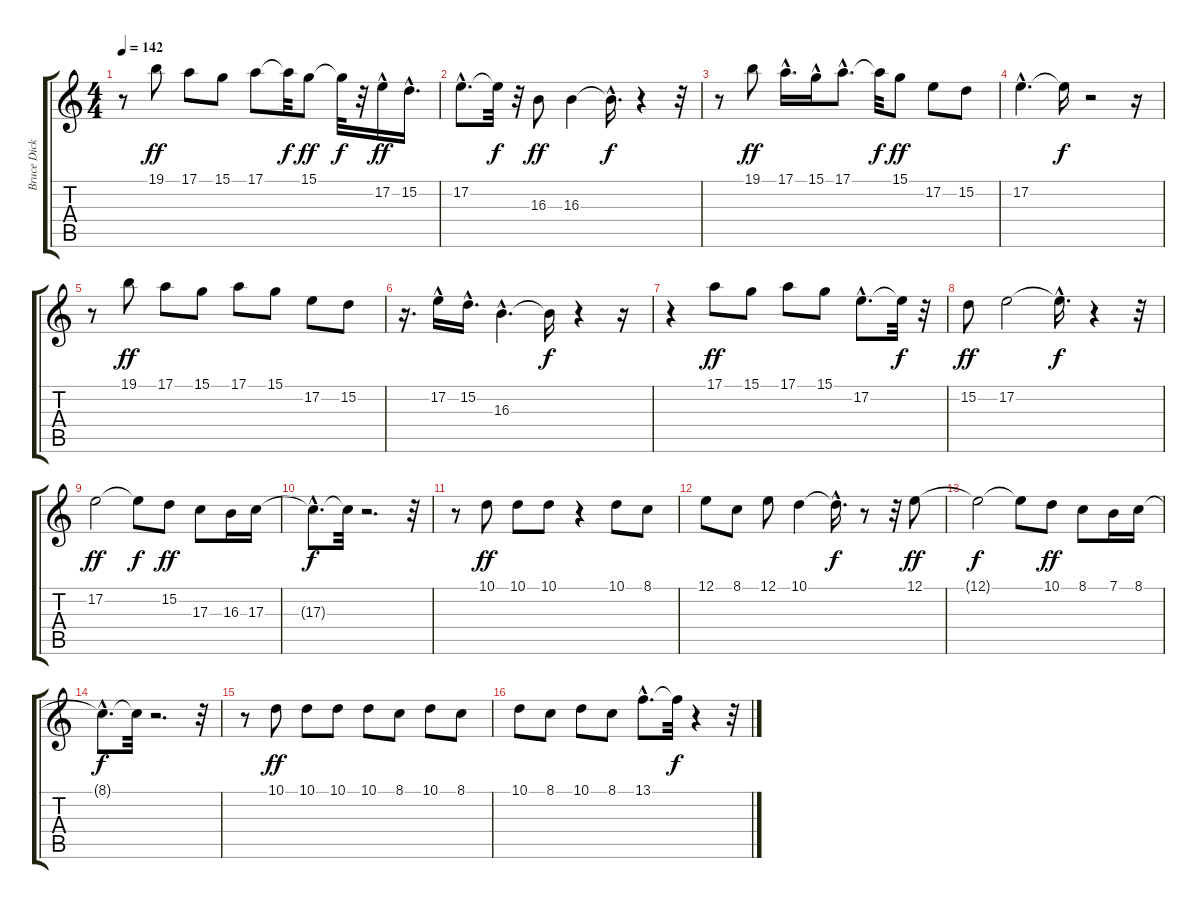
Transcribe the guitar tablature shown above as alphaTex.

\track ("Bruce Dickinson" "Bruce Dick") {instrument choiraahs}
\staff {score tabs}
\tuning (E4 B3 G3 D3 A2 E2) {hide}
\ts (4 4)
\tempo 142
\clef g2
\ks c
r.8{dy ff} 19.1.8 17.1.8 15.1.8 17.1.8 17.1{t}.32{dy f} 15.1.8{dy ff} 15.1{t}.32{dy f} r.32 17.2{hac}.16{dy ff} 15.2{hac}.16{d} |
17.2{hac}.8{d} 17.2{t}.32{dy f} r.32 16.3.8{dy ff} 16.3.4 16.3{hac t}.16{d dy f} r.4 r.32 |
r.8 19.1.8{dy ff} 17.1{hac}.16{d} 15.1{hac}.16 17.1{hac}.8{d} 17.1{t}.32{dy f} 15.1.8{dy ff} 17.2.8 15.2.8 |
17.2{hac}.4{d} 17.2{t}.16{dy f} r.2 r.16 |
r.8 19.1.8{dy ff} 17.1.8 15.1.8 17.1.8 15.1.8 17.2.8 15.2.8 |
r.16{d} 17.2{hac}.16 15.2{hac}.16{d} 16.3{hac}.4{d} 16.3{t}.16{dy f} r.4 r.16 |
r.4 17.1.8{dy ff} 15.1.8 17.1.8 15.1.8 17.2{hac}.8{d} 17.2{t}.32{dy f} r.32 |
15.2.8{dy ff} 17.2.2 17.2{hac t}.16{d dy f} r.4 r.32 |
17.2.2{dy ff} 17.2{t}.8{dy f} 15.2.8{dy ff} 17.3.8 16.3.16 17.3.16 |
17.3{hac t}.8{d dy f} 17.3{t}.32 r.2{d} r.32 |
r.8 10.1.8{dy ff} 10.1.8 10.1.8 r.4 10.1.8 8.1.8 |
12.1.8 8.1.8 12.1.8 10.1.4 10.1{hac t}.16{d dy f} r.8 r.32 12.1.8{dy ff} |
12.1{t}.2{dy f} 12.1{t}.8 10.1.8{dy ff} 8.1.8 7.1.16 8.1.16 |
8.1{hac t}.8{d dy f} 8.1{t}.32 r.2{d} r.32 |
r.8 10.1.8{dy ff} 10.1.8 10.1.8 10.1.8 8.1.8 10.1.8 8.1.8 |
10.1.8 8.1.8 10.1.8 8.1.8 13.1{hac}.8{d} 13.1{t}.32{dy f} r.4 r.32
